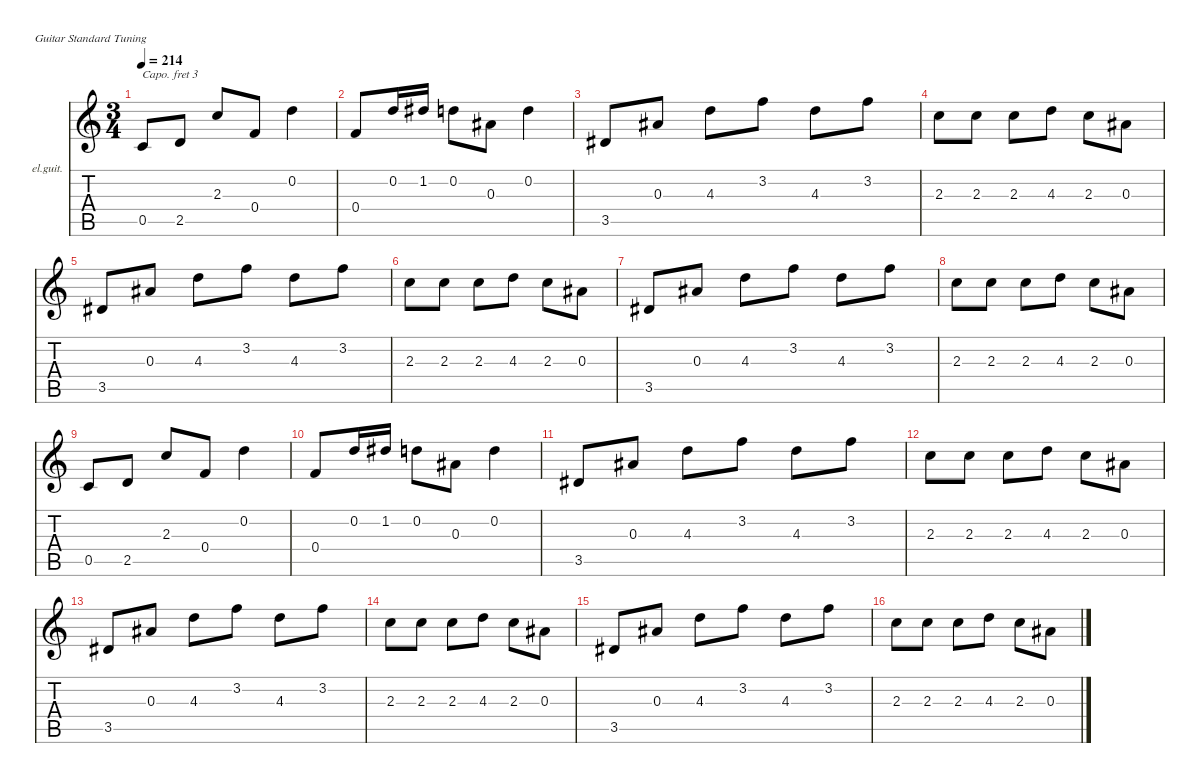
\hideDynamics
\bracketExtendMode nobrackets
\firstSystemTrackNameOrientation horizontal
\track ("Clean Guitar" "el.guit.") {instrument electricguitarclean}
\staff {score tabs}
\capo 3
\tuning (E4 B3 G3 D3 A2 E2)
\ts (3 4)
\tempo 214
\clef g2
\ks aminor
0.5.8{dy mf beam Up} 2.5.8{beam Up} 2.3.8{beam Up} 0.4.8{beam Up} 0.2.4{beam Down} |
0.4.8{beam Up} 0.2.16{beam Up} 1.2{acc #}.16{beam Up} 0.2.8{beam Down} 0.3{acc #}.8{beam Down} 0.2.4{beam Down} |
3.5{acc #}.8{beam Up} 0.3{acc #}.8{beam Up} 4.3.8{beam Down} 3.2.8{beam Down} 4.3.8{beam Down} 3.2.8{beam Down} |
2.3.8{beam Down} 2.3.8{beam Down} 2.3.8{beam Down} 4.3.8{beam Down} 2.3.8{beam Down} 0.3{acc #}.8{beam Down} |
3.5{acc #}.8{beam Up} 0.3{acc #}.8{beam Up} 4.3.8{beam Down} 3.2.8{beam Down} 4.3.8{beam Down} 3.2.8{beam Down} |
2.3.8{beam Down} 2.3.8{beam Down} 2.3.8{beam Down} 4.3.8{beam Down} 2.3.8{beam Down} 0.3{acc #}.8{beam Down} |
3.5{acc #}.8{beam Up} 0.3{acc #}.8{beam Up} 4.3.8{beam Down} 3.2.8{beam Down} 4.3.8{beam Down} 3.2.8{beam Down} |
2.3.8{beam Down} 2.3.8{beam Down} 2.3.8{beam Down} 4.3.8{beam Down} 2.3.8{beam Down} 0.3{acc #}.8{beam Down} |
0.5.8{beam Up} 2.5.8{beam Up} 2.3.8{beam Up} 0.4.8{beam Up} 0.2.4{beam Down} |
0.4.8{beam Up} 0.2.16{beam Up} 1.2{acc #}.16{beam Up} 0.2.8{beam Down} 0.3{acc #}.8{beam Down} 0.2.4{beam Down} |
3.5{acc #}.8{beam Up} 0.3{acc #}.8{beam Up} 4.3.8{beam Down} 3.2.8{beam Down} 4.3.8{beam Down} 3.2.8{beam Down} |
2.3.8{beam Down} 2.3.8{beam Down} 2.3.8{beam Down} 4.3.8{beam Down} 2.3.8{beam Down} 0.3{acc #}.8{beam Down} |
3.5{acc #}.8{beam Up} 0.3{acc #}.8{beam Up} 4.3.8{beam Down} 3.2.8{beam Down} 4.3.8{beam Down} 3.2.8{beam Down} |
2.3.8{beam Down} 2.3.8{beam Down} 2.3.8{beam Down} 4.3.8{beam Down} 2.3.8{beam Down} 0.3{acc #}.8{beam Down} |
3.5{acc #}.8{beam Up} 0.3{acc #}.8{beam Up} 4.3.8{beam Down} 3.2.8{beam Down} 4.3.8{beam Down} 3.2.8{beam Down} |
2.3.8{beam Down} 2.3.8{beam Down} 2.3.8{beam Down} 4.3.8{beam Down} 2.3.8{beam Down} 0.3{acc #}.8{beam Down}
